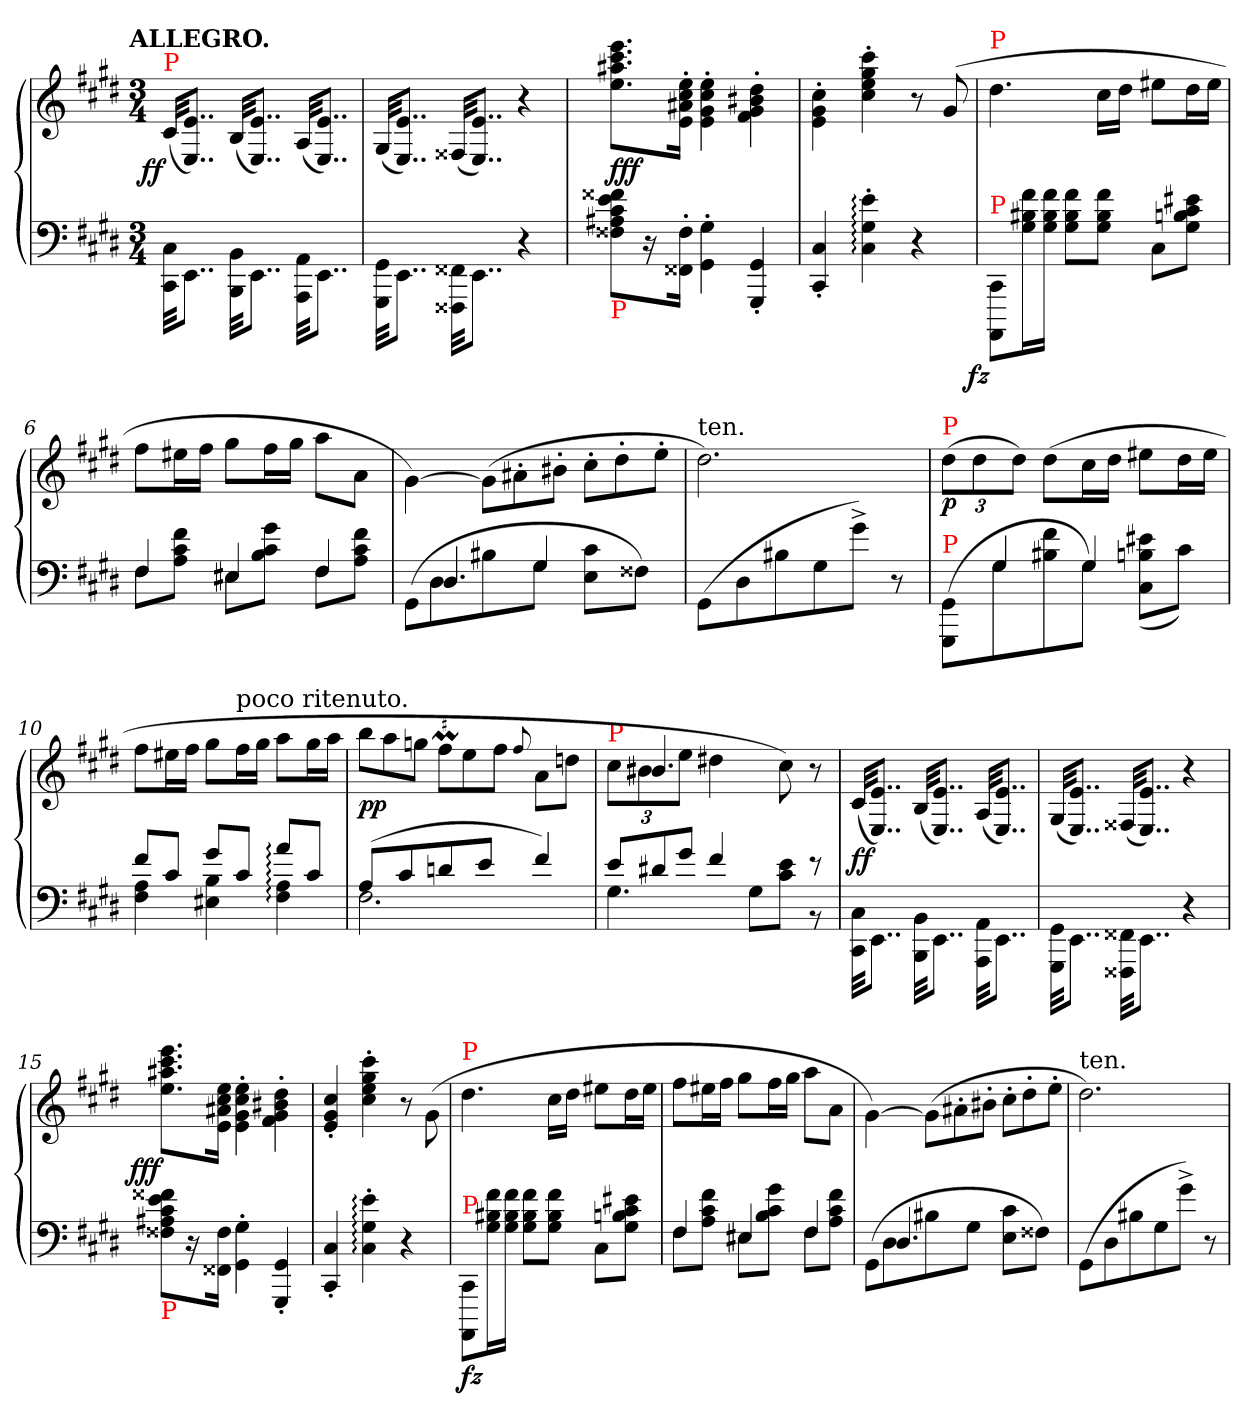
**kern	**kern	**dynam
*part1	*part1	*part1
*staff2	*staff1	*staff1/2
*clefF4	*clefG2	*
*k[f#c#g#d#]	*k[f#c#g#d#]	*
*c#:	*c#:	*
!!LO:TX:omd:t=ALLEGRO.
*M3/4	*M3/4	*
*MM128	*MM128	*
=1	=1	=1
!	!LO:TX:a:color=red:t=P	!
!	!	!LO:DY:rj
32C# 32CC#KKL	(>32c#KKL	ff
8..EE\J	8..e/ 8..E/J)	.
32BB 32BBBKKL	(>32BKKL	.
8..EE\J	8..e/ 8..E/J)	.
32AA 32AAAKKL	(>32AKKL	.
8..EE\J	8..e/ 8..E/J)	.
=2	=2	=2
32GG#\ 32GGG#\KKL	(>32G#/KKL	.
8..EE\J	8..e/ 8..E/J)	.
32FF##X\ 32FFF##X\KKL	(>32F##X/KKL	.
8..EE\J	8..e/ 8..E/J)	.
4r	4r	.
=3	=3	=3
!LO:TX:b:color=red:t=P	!	!
8f##X 8e 8c# 8A#X 8F##XL	8.eee 8.ccc# 8.aa#X 8.eeL	fff
16r	.	.
16F##'> 16FF##X'>Jk	16ee'> 16cc#'> 16a#X'> 16e'>Jk	.
4G#'>\ 4GG#'>\	4ee'>\ 4cc#'>\ 4g#'>\ 4e'>\	.
4GG#' 4GGG#'	4dd#'>\ 4b#X'>\ 4g#'>\ 4f#'>\	.
=4	=4	=4
4C#' 4CC#'	4cc#'>\ 4g#'>\ 4e'>\	.
4e:' 4G#:' 4C#:'	4ccc#'> 4gg#'> 4ee'> 4cc#'>	.
4r	8r	.
.	(>8g#	.
=5	=5	=5
!	!LO:TX:a:color=red:t=P	!
!LO:TX:a:color=red:t=P	!	!
!	!	!LO:DY:b=2:rj
8CC#/ 8AAAA/L	4.dd#	fz
16f#\ 16B#X\ 16G#\L	.	.
16f#\ 16B#\ 16G#\JJ	.	.
8f# 8B# 8G#L	.	.
8f# 8B# 8G#J	16cc#LL	.
.	16dd#JJ	.
8C#L	8ee#XL	.
8e#X 8c# 8Bn 8G#J	16dd#L	.
.	16ee#JJ	.
=6	=6	=6
*^	*	*
4F#	8F#L	8ff#L	.
.	8f# 8c# 8AJ	16ee#XL	.
.	.	16ff#JJ	.
4E#X	8E#XL	8gg#L	.
.	8g# 8c# 8BJ	16ff#L	.
.	.	16gg#JJ	.
4F#	8F#L	8aaL	.
.	8f# 8c# 8AJ	8aJ	.
=7	=7	=7	=7
8ryy	(>8GG#L	[4g#\)	.
!LO:N:vis=4.	!	!	!
4D#	8D#	.	.
*	*	*Xtuplet	*
.	8B#X	(>12g#\L]	.
.	.	12a#X'	.
4G#	8G#J	.	.
.	.	12b#X'J	.
.	8c# 8EL	12cc#'\L	.
.	.	12dd#'	.
8ryy	8F##XJ)	.	.
.	.	12ee'J	.
*v	*v	*	*
=8	=8	=8
!	!LO:TX:a:t=ten.	!
(>8GG#L	2.dd#)	.
8D#	.	.
8B#X	.	.
8G#	.	.
8g#^<\J)	.	.
8r	.	.
=9	=9	=9
*^	*	*
*	*	*tuplet	*
*	*	*Xbrackettup	*
!	!	!LO:TX:a:color=red:t=P	!
!LO:TX:a:color=red:t=P	!	!	!
8ryy	(>8GG#/ 8GGG#/L	(>12dd#L	p
.	.	12dd#	.
4G#/	8G#\	.	.
.	.	12dd#J)	.
.	8f#\ 8B#X\	(>8dd#L	.
4G#/	8G#\J)	16cc#L	.
.	.	16dd#JJ	.
.	(>8e#X 8Bn 8C#L	8ee#XL	.
8ryy	8c#J)	16dd#L	.
.	.	16ee#JJ	.
=10	=10	=10	=10
8f#L	4A 4F#	8ff#L	.
8c#J	.	16ee#XL	.
.	.	16ff#JJ	.
8g#L	4B 4E#X	8gg#L	.
!	!	!LO:TX:a:t=poco ritenuto.	!
8c#J	.	16ff#L	.
.	.	16gg#JJ	.
8a:L	4A: 4F#:	8aaL	.
8c#J	.	16gg#L	.
.	.	16aaJJ	.
=11	=11	=11	=11
*	*	*Xtuplet	*
(<8AL	2.F#	12bbL	pp
.	.	12aa	.
8c#	.	.	.
.	.	12ggnJ	.
8dn	.	12ff#ML	.
.	.	12ee	.
8eJ	.	.	.
.	.	12ff#J	.
.	.	8qqff#/	.
4f#)	.	8aL	.
.	.	8ddnJ	.
=12	=12	=12	=12
*	*	*^	*
*Xtuplet	*	*	*tuplet	*
!	!	!LO:TX:a:color=red:t=P	!	!
12eL	4.G#	12ryy	12cc#L	.
12d#X	.	6.b#X	12b#X	.
12g#J	.	.	12eeJ	.
4f#	.	.	4dd#X	.
.	.	6ryy	.	.
.	8G#L	.	.	.
8ryy	8e 8c#J	4ryy	8cc#)	.
8r	8r	.	8r	.
*v	*v	*	*	*
*	*v	*v	*
=13	=13	=13
32C# 32CC#KKL	(>32c#KKL	ff
8..EE\J	8..e/ 8..E/J)	.
32BB 32BBBKKL	(>32BKKL	.
8..EE\J	8..e/ 8..E/J)	.
32AA 32AAAKKL	(>32AKKL	.
8..EE\J	8..e/ 8..E/J)	.
=14	=14	=14
32GG#\ 32GGG#\KKL	(>32G#/KKL	.
8..EE\J	8..e/ 8..E/J)	.
32FF##X\ 32FFF##X\KKL	(>32F##X/KKL	.
8..EE\J	8..e/ 8..E/J)	.
4r	4r	.
=15	=15	=15
!LO:TX:b:color=red:t=P	!	!
!	!	!LO:DY:rj
8f##X 8e 8c# 8A#X 8F##XL	8.eee 8.ccc# 8.aa#X 8.eeL	fff
16r	.	.
16F## 16FF##XJk	16ee 16cc# 16a#X 16eJk	.
4G#'>\ 4GG#'>\	4ee'>\ 4cc#'>\ 4g#'>\ 4e'>\	.
4GG#' 4GGG#'	4dd#'>\ 4b#X'>\ 4g#'>\ 4f#'>\	.
=16	=16	=16
4C#' 4CC#'	4cc#'< 4g#'< 4e'<	.
4e:' 4G#:' 4C#:'	4ccc#'> 4gg#'> 4ee'> 4cc#'>	.
4r	8r	.
.	(>8g#\	.
=17	=17	=17
!	!LO:TX:a:color=red:t=P	!
!LO:TX:a:color=red:t=P	!	!
!	!	!LO:DY:b=2
8CC#/ 8AAAA/L	4.dd#	fz
16f#\ 16B#X\ 16G#\L	.	.
16f#\ 16B#\ 16G#\JJ	.	.
8f# 8B# 8G#L	.	.
8f# 8B# 8G#J	16cc#LL	.
.	16dd#JJ	.
8C#L	8ee#XL	.
8e#X 8c# 8Bn 8G#J	16dd#L	.
.	16ee#JJ	.
=18	=18	=18
*^	*	*
4F#	8F#L	8ff#L	.
.	8f# 8c# 8AJ	16ee#XL	.
.	.	16ff#JJ	.
4E#X	8E#XL	8gg#L	.
.	8g# 8c# 8BJ	16ff#L	.
.	.	16gg#JJ	.
4F#	8F#L	8aaL	.
.	8f# 8c# 8AJ	8aJ	.
=19	=19	=19	=19
8ryy	(>8GG#L	[4g#\)	.
4.D#	8D#	.	.
*	*	*Xtuplet	*
.	8B#X	(>12g#\L]	.
.	.	12a#X'	.
.	8G#J	.	.
.	.	12b#X'J	.
4ryy	8c# 8EL	12cc#'\L	.
.	.	12dd#'	.
.	8F##XJ)	.	.
.	.	12ee'J	.
*v	*v	*	*
=20	=20	=20
!	!LO:TX:a:t=ten.	!
(>8GG#L	2.dd#)	.
8D#	.	.
8B#X	.	.
8G#	.	.
8g#^<\J)	.	.
8r	.	.
=	=	=
*-	*-	*-
